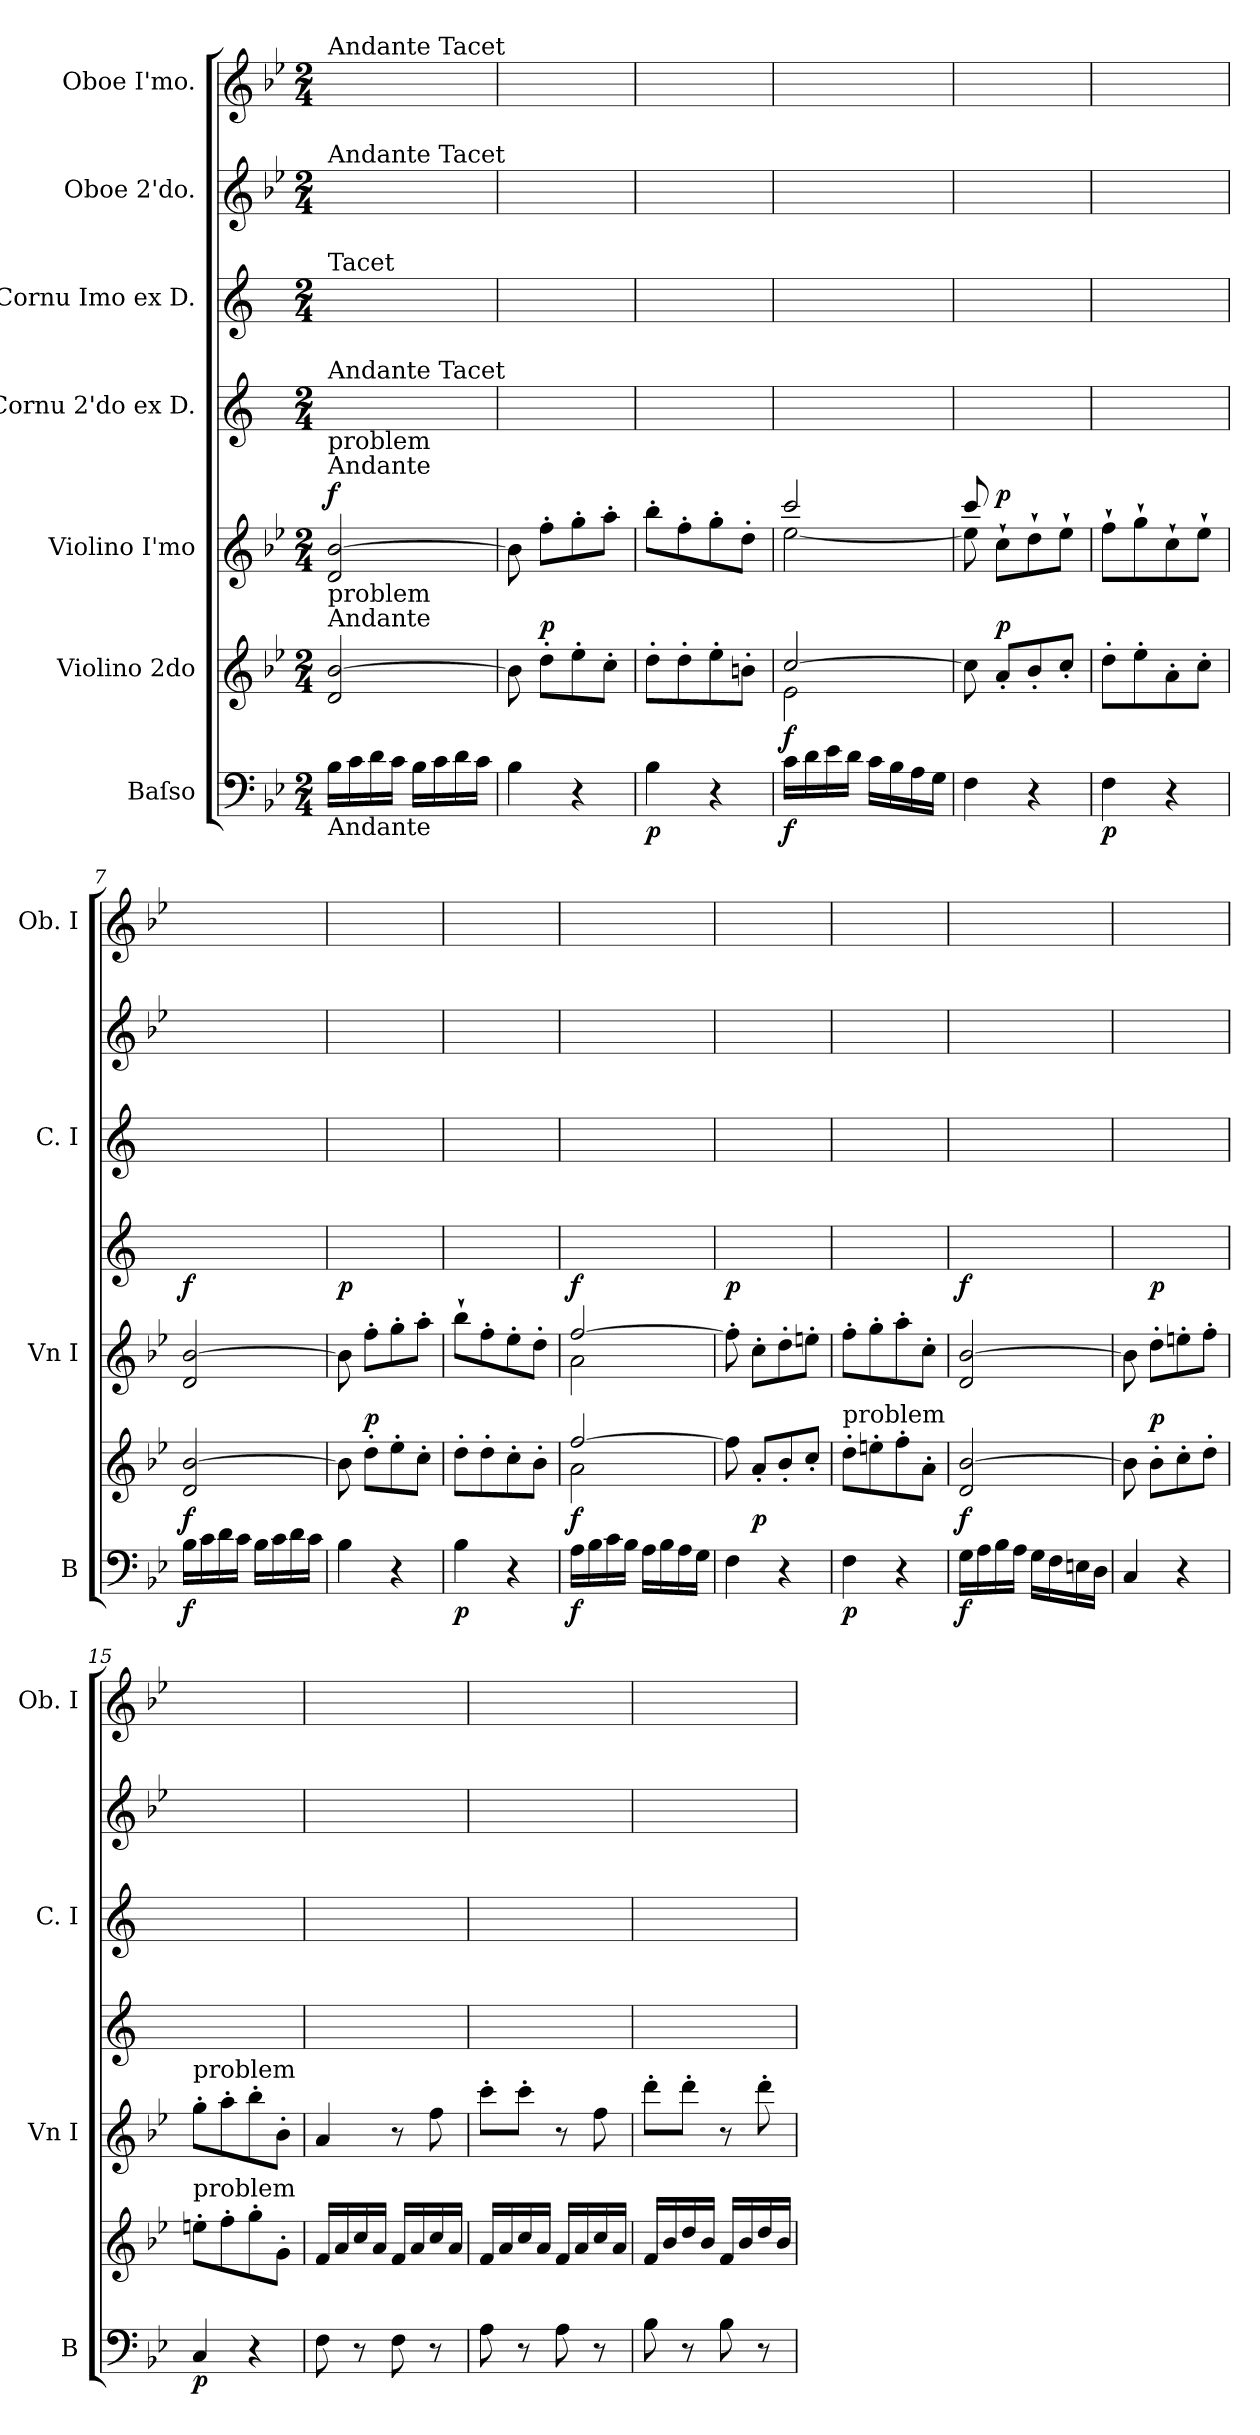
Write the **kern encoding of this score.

**kern	**dynam	**kern	**dynam	**kern	**dynam	**kern	**kern	**kern	**kern
*part7	*part7	*part6	*part6	*part5	*part5	*part4	*part3	*part2	*part1
*staff7	*staff7	*staff6	*staff6	*staff5	*staff5	*staff4	*staff3	*staff2	*staff1
*I"Baſso	*	*I"Violino 2do	*	*I"Violino I'mo	*	*I"Cornu 2'do ex D.	*I"Cornu Imo ex D.	*I"Oboe 2'do.	*I"Oboe I'mo.
*I'B	*	*	*	*I'Vn I	*	*	*I'C. I	*	*I'Ob. I
*clefF4	*	*clefG2	*	*clefG2	*	*clefG2	*clefG2	*clefG2	*clefG2
*	*	*	*	*	*	*ITrd1c2	*ITrd1c2	*	*
*k[b-e-]	*	*k[b-e-]	*	*k[b-e-]	*	*k[b-e-]	*k[b-e-]	*k[b-e-]	*k[b-e-]
*M2/4	*	*M2/4	*	*M2/4	*	*M2/4	*M2/4	*M2/4	*M2/4
=1	=1	=1	=1	=1	=1	=1	=1	=1	=1
!	!	!	!	!	!	!	!	!	!LO:TX:a:t=Andante Tacet
!	!	!	!	!	!	!	!	!LO:TX:a:t=Andante Tacet	!
!	!	!	!	!	!	!	!LO:TX:a:t=Tacet	!	!
!	!	!	!	!	!	!LO:TX:a:t=Andante Tacet	!	!	!
!	!	!	!	!LO:TX:a:t=Andante	!	!	!	!	!
!	!	!	!	!LO:TX:a:t=problem	!	!	!	!	!
!	!	!LO:TX:a:t=Andante	!	!	!	!	!	!	!
!	!	!LO:TX:a:t=problem	!	!	!	!	!	!	!
!LO:TX:b:t=Andante	!	!	!	!	!	!	!	!	!
!	!	!	!	!	!LO:DY:a	!	!	!	!
16B-\LL	.	2d/ [2b-/	.	2d/ [2b-/	f.	2ryy	2ryy	2ryy	2ryy
16c\	.	.	.	.	.	.	.	.	.
16d\	.	.	.	.	.	.	.	.	.
16c\JJ	.	.	.	.	.	.	.	.	.
16B-\LL	.	.	.	.	.	.	.	.	.
16c\	.	.	.	.	.	.	.	.	.
16d\	.	.	.	.	.	.	.	.	.
16c\JJ	.	.	.	.	.	.	.	.	.
=2	=2	=2	=2	=2	=2	=2	=2	=2	=2
4B-\	.	8b-\]	.	8b-\]	.	2ryy	2ryy	2ryy	2ryy
!	!	!	!LO:DY:a	!	!	!	!	!	!
.	.	8dd'\L	p	8ff'\L	.	.	.	.	.
4r	.	8ee-'\	.	8gg'\	.	.	.	.	.
.	.	8cc'\J	.	8aa'\J	.	.	.	.	.
=3	=3	=3	=3	=3	=3	=3	=3	=3	=3
!	!LO:DY:b	!	!	!	!	!	!	!	!
4B-\	p	8dd'\L	.	8bb-'\L	.	2ryy	2ryy	2ryy	2ryy
.	.	8dd'\	.	8ff'\	.	.	.	.	.
4r	.	8ee-'\	.	8gg'\	.	.	.	.	.
.	.	8bn'\J	.	8dd'\J	.	.	.	.	.
=4	=4	=4	=4	=4	=4	=4	=4	=4	=4
*	*	*^	*	*^	*	*	*	*	*
!	!LO:DY:b	!	!	!LO:DY:b	!	!	!	!	!	!	!
16c\LL	f	[2cc/	2e-\	f	2ccc/	[2ee-\	.	2ryy	2ryy	2ryy	2ryy
16d\	.	.	.	.	.	.	.	.	.	.	.
16e-\	.	.	.	.	.	.	.	.	.	.	.
16d\JJ	.	.	.	.	.	.	.	.	.	.	.
16c\LL	.	.	.	.	.	.	.	.	.	.	.
16B-\	.	.	.	.	.	.	.	.	.	.	.
16A\	.	.	.	.	.	.	.	.	.	.	.
16G\JJ	.	.	.	.	.	.	.	.	.	.	.
*	*	*v	*v	*	*	*	*	*	*	*	*
=5	=5	=5	=5	=5	=5	=5	=5	=5	=5	=5
4F\	.	8cc\]	.	8ccc/	8ee-\]	.	2ryy	2ryy	2ryy	2ryy
!	!	!	!LO:DY:a	!	!	!LO:DY:a	!	!	!	!
.	.	8a'/L	p	8cc`\L	4.ryy	p	.	.	.	.
4r	.	8b-'/	.	8dd`\	.	.	.	.	.	.
.	.	8cc'/J	.	8ee-`\J	.	.	.	.	.	.
*	*	*	*	*v	*v	*	*	*	*	*
=6	=6	=6	=6	=6	=6	=6	=6	=6	=6
!	!LO:DY:b	!	!	!	!	!	!	!	!
4F\	p	8dd'\L	.	8ff`\L	.	2ryy	2ryy	2ryy	2ryy
.	.	8ee-'\	.	8gg`\	.	.	.	.	.
4r	.	8a'\	.	8cc`\	.	.	.	.	.
.	.	8cc'\J	.	8ee-`\J	.	.	.	.	.
=7	=7	=7	=7	=7	=7	=7	=7	=7	=7
!	!LO:DY:b	!	!LO:DY:b	!	!LO:DY:a	!	!	!	!
16B-\LL	f	2d/ [2b-/	f	2d/ [2b-/	f	2ryy	2ryy	2ryy	2ryy
16c\	.	.	.	.	.	.	.	.	.
16d\	.	.	.	.	.	.	.	.	.
16c\JJ	.	.	.	.	.	.	.	.	.
16B-\LL	.	.	.	.	.	.	.	.	.
16c\	.	.	.	.	.	.	.	.	.
16d\	.	.	.	.	.	.	.	.	.
16c\JJ	.	.	.	.	.	.	.	.	.
=8	=8	=8	=8	=8	=8	=8	=8	=8	=8
!	!	!	!	!	!LO:DY:a	!	!	!	!
4B-\	.	8b-\]	.	8b-\]	p	2ryy	2ryy	2ryy	2ryy
!	!	!	!LO:DY:a	!	!	!	!	!	!
.	.	8dd'\L	p	8ff'\L	.	.	.	.	.
4r	.	8ee-'\	.	8gg'\	.	.	.	.	.
.	.	8cc'\J	.	8aa'\J	.	.	.	.	.
=9	=9	=9	=9	=9	=9	=9	=9	=9	=9
!	!LO:DY:b	!	!	!	!	!	!	!	!
4B-\	p	8dd'\L	.	8bb-`\L	.	2ryy	2ryy	2ryy	2ryy
.	.	8dd'\	.	8ff'\	.	.	.	.	.
4r	.	8cc'\	.	8ee-'\	.	.	.	.	.
.	.	8b-'\J	.	8dd'\J	.	.	.	.	.
=10	=10	=10	=10	=10	=10	=10	=10	=10	=10
*	*	*^	*	*^	*	*	*	*	*
!	!LO:DY:b	!	!	!LO:DY:b	!	!	!LO:DY:a	!	!	!	!
16A\LL	f	[2ff/	2a\	f	[2ff/	2a\	f	2ryy	2ryy	2ryy	2ryy
16B-\	.	.	.	.	.	.	.	.	.	.	.
16c\	.	.	.	.	.	.	.	.	.	.	.
16B-\JJ	.	.	.	.	.	.	.	.	.	.	.
16A\LL	.	.	.	.	.	.	.	.	.	.	.
16B-\	.	.	.	.	.	.	.	.	.	.	.
16A\	.	.	.	.	.	.	.	.	.	.	.
16G\JJ	.	.	.	.	.	.	.	.	.	.	.
*	*	*v	*v	*	*	*	*	*	*	*	*
*	*	*	*	*v	*v	*	*	*	*	*
=11	=11	=11	=11	=11	=11	=11	=11	=11	=11
!	!	!	!	!	!LO:DY:a	!	!	!	!
4F\	.	8ff\]	.	8ff'\]	p	2ryy	2ryy	2ryy	2ryy
!	!	!	!LO:DY:b	!	!	!	!	!	!
.	.	8a'/L	p	8cc'\L	.	.	.	.	.
4r	.	8b-'/	.	8dd'\	.	.	.	.	.
.	.	8cc'/J	.	8een'\J	.	.	.	.	.
=12	=12	=12	=12	=12	=12	=12	=12	=12	=12
!	!	!LO:TX:a:t=problem	!	!	!	!	!	!	!
!	!LO:DY:b	!	!	!	!	!	!	!	!
4F\	p	8dd'\L	.	8ff'\L	.	2ryy	2ryy	2ryy	2ryy
.	.	8een'\	.	8gg'\	.	.	.	.	.
4r	.	8ff'\	.	8aa'\	.	.	.	.	.
.	.	8a'/J	.	8cc'\J	.	.	.	.	.
=13	=13	=13	=13	=13	=13	=13	=13	=13	=13
!	!LO:DY:b	!	!LO:DY:b	!	!LO:DY:a	!	!	!	!
16G\LL	f	2d/ [2b-/	f	2d/ [2b-/	f	2ryy	2ryy	2ryy	2ryy
16A\	.	.	.	.	.	.	.	.	.
16B-\	.	.	.	.	.	.	.	.	.
16A\JJ	.	.	.	.	.	.	.	.	.
16G\LL	.	.	.	.	.	.	.	.	.
16F\	.	.	.	.	.	.	.	.	.
16En\	.	.	.	.	.	.	.	.	.
16D\JJ	.	.	.	.	.	.	.	.	.
=14	=14	=14	=14	=14	=14	=14	=14	=14	=14
4C/	.	8b-\]	.	8b-\]	.	2ryy	2ryy	2ryy	2ryy
!	!	!	!LO:DY:a	!	!LO:DY:a	!	!	!	!
.	.	8b-'\L	p	8dd'\L	p	.	.	.	.
4r	.	8cc'\	.	8een'\	.	.	.	.	.
.	.	8dd'\J	.	8ff'\J	.	.	.	.	.
=15	=15	=15	=15	=15	=15	=15	=15	=15	=15
!	!	!	!	!LO:TX:a:t=problem	!	!	!	!	!
!	!	!LO:TX:a:t=problem	!	!	!	!	!	!	!
!	!LO:DY:b	!	!	!	!	!	!	!	!
4C/	p	8een'\L	.	8gg'\L	.	2ryy	2ryy	2ryy	2ryy
.	.	8ff'\	.	8aa'\	.	.	.	.	.
4r	.	8gg'\	.	8bb-'\	.	.	.	.	.
.	.	8g'/J	.	8b-'/J	.	.	.	.	.
=16	=16	=16	=16	=16	=16	=16	=16	=16	=16
8F\	.	16f/LL	.	4a/	.	2ryy	2ryy	2ryy	2ryy
.	.	16a/	.	.	.	.	.	.	.
8r	.	16cc/	.	.	.	.	.	.	.
.	.	16a/JJ	.	.	.	.	.	.	.
8F\	.	16f/LL	.	8r	.	.	.	.	.
.	.	16a/	.	.	.	.	.	.	.
8r	.	16cc/	.	8ff\	.	.	.	.	.
.	.	16a/JJ	.	.	.	.	.	.	.
=17	=17	=17	=17	=17	=17	=17	=17	=17	=17
8A\	.	16f/LL	.	8ccc'\L	.	2ryy	2ryy	2ryy	2ryy
.	.	16a/	.	.	.	.	.	.	.
8r	.	16cc/	.	8ccc'\J	.	.	.	.	.
.	.	16a/JJ	.	.	.	.	.	.	.
8A\	.	16f/LL	.	8r	.	.	.	.	.
.	.	16a/	.	.	.	.	.	.	.
8r	.	16cc/	.	8ff\	.	.	.	.	.
.	.	16a/JJ	.	.	.	.	.	.	.
=18	=18	=18	=18	=18	=18	=18	=18	=18	=18
8B-\	.	16f/LL	.	8ddd'\L	.	2ryy	2ryy	2ryy	2ryy
.	.	16b-/	.	.	.	.	.	.	.
8r	.	16dd/	.	8ddd'\J	.	.	.	.	.
.	.	16b-/JJ	.	.	.	.	.	.	.
8B-\	.	16f/LL	.	8r	.	.	.	.	.
.	.	16b-/	.	.	.	.	.	.	.
8r	.	16dd/	.	8ddd'\	.	.	.	.	.
.	.	16b-/JJ	.	.	.	.	.	.	.
=	=	=	=	=	=	=	=	=	=
*-	*-	*-	*-	*-	*-	*-	*-	*-	*-
